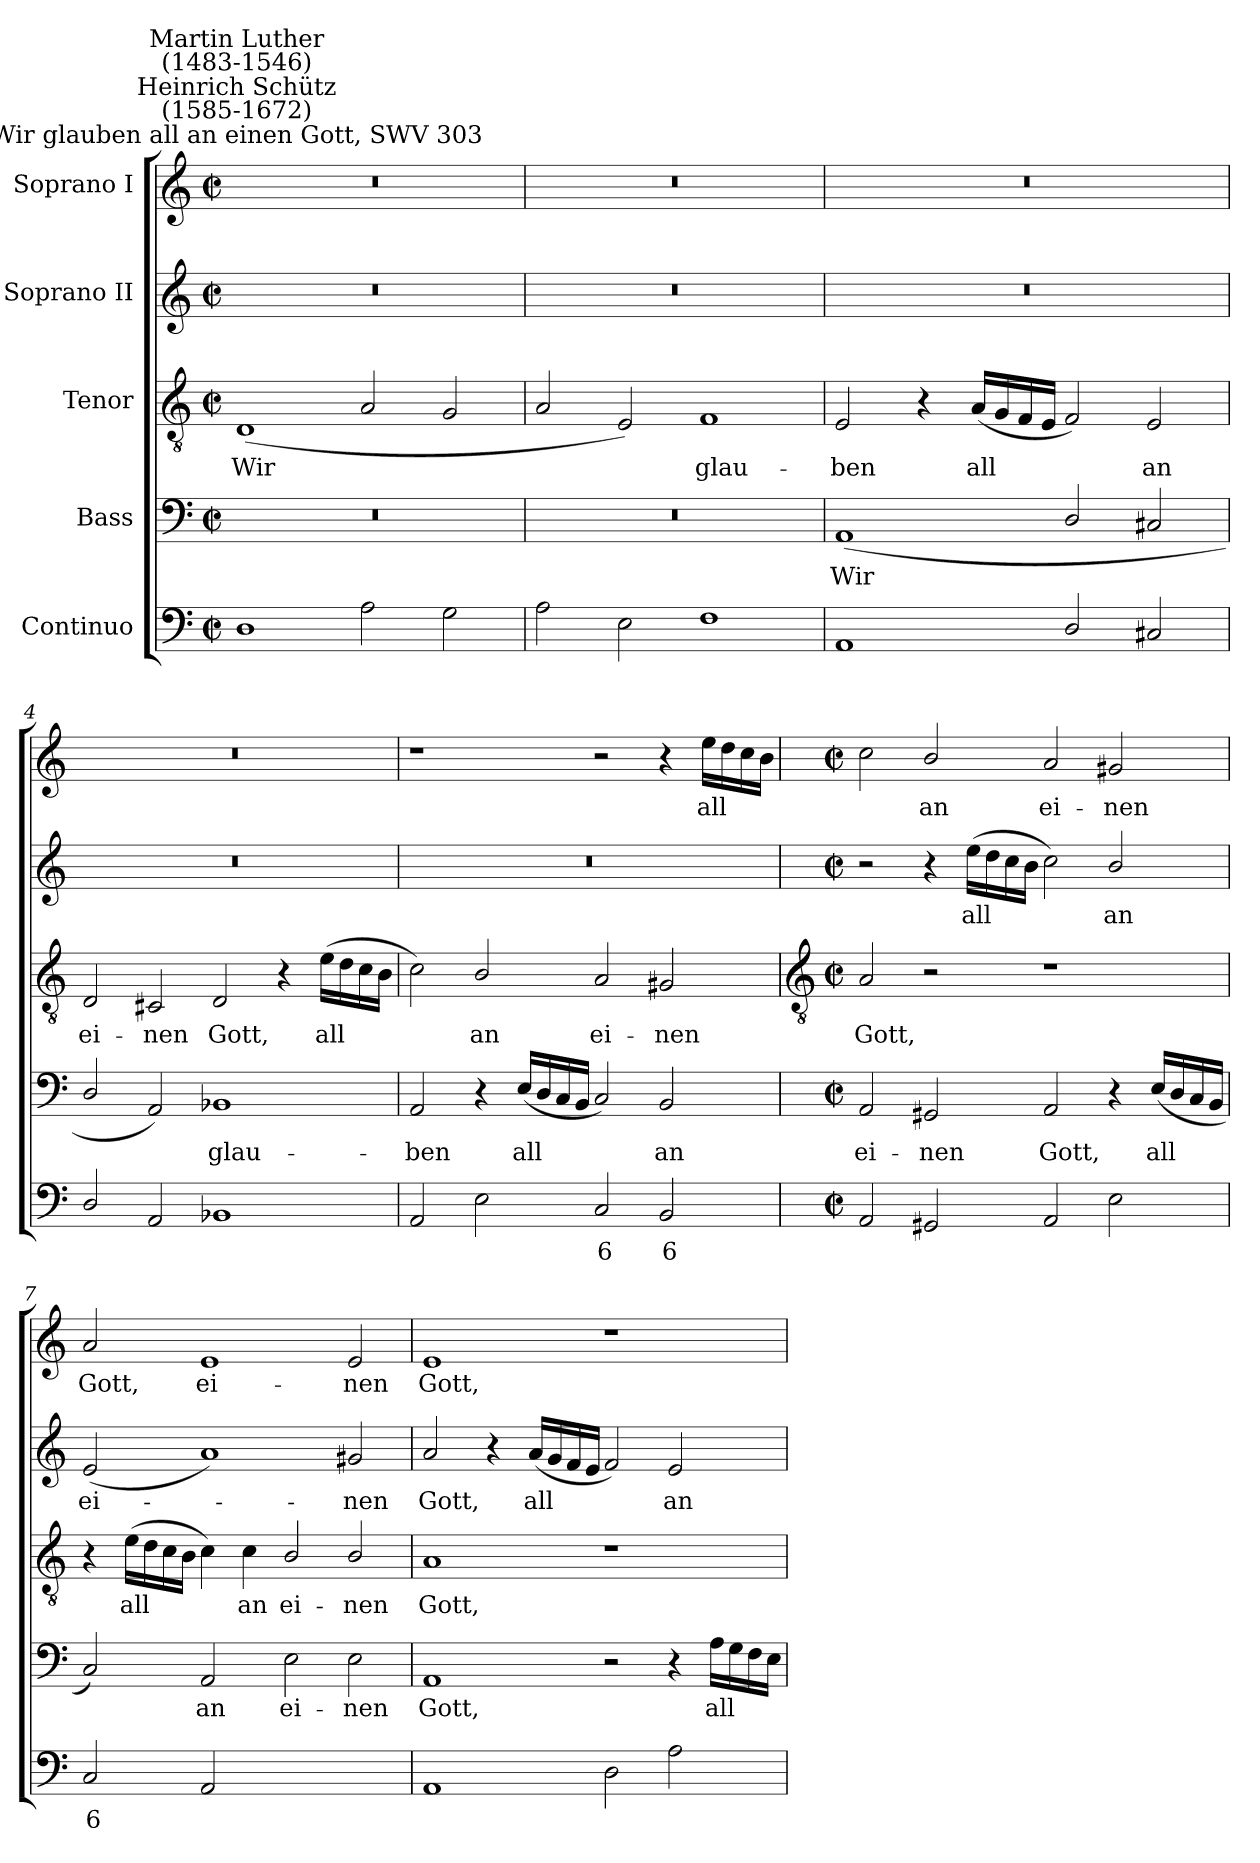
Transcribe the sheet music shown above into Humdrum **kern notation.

**kern	**text	**kern	**text	**kern	**text	**kern	**text	**kern	**text
*part5	*part5	*part4	*part4	*part3	*part3	*part2	*part2	*part1	*part1
*staff5	*staff5	*staff4	*staff4	*staff3	*staff3	*staff2	*staff2	*staff1	*staff1
*I"Continuo	*	*I"Bass	*	*I"Tenor	*	*I"Soprano II	*	*I"Soprano I	*
*clefF4	*	*clefF4	*	*clefGv2	*	*clefG2	*	*clefG2	*
*k[]	*	*k[]	*	*k[]	*	*k[]	*	*k[]	*
*C:	*	*C:	*	*C:	*	*C:	*	*C:	*
*M4/2	*	*M4/2	*	*M4/2	*	*M4/2	*	*M4/2	*
*met(c|)	*	*met(c|)	*	*met(c|)	*	*met(c|)	*	*met(c|)	*
=1	=1	=1	=1	=1	=1	=1	=1	=1	=1
!	!	!	!	!	!	!	!	!LO:TX:a:cj:t=Wir glauben all an einen Gott, SWV 303	!
!	!	!	!	!	!	!	!	!LO:TX:a:cj:t=Heinrich Schütz\n(1585-1672)	!
!	!	!	!	!	!	!	!	!LO:TX:a:cj:t=Martin Luther\n(1483-1546)	!
!	!	!	!	!	!LO:LY:b	!	!	!	!
1D	.	0r	.	(<1D	Wir	0r	.	0r	.
2A	.	.	.	2A	.	.	.	.	.
2G	.	.	.	2G	.	.	.	.	.
=2	=2	=2	=2	=2	=2	=2	=2	=2	=2
2A	.	0r	.	2A	.	0r	.	0r	.
2E	.	.	.	2E)	.	.	.	.	.
!	!	!	!	!	!LO:LY:b	!	!	!	!
1F	.	.	.	1F	glau-	.	.	.	.
=3	=3	=3	=3	=3	=3	=3	=3	=3	=3
!	!	!	!LO:LY:b	!	!LO:LY:b	!	!	!	!
1AA	.	(<1AA	Wir	2E	-ben	0r	.	0r	.
.	.	.	.	4r	.	.	.	.	.
!	!	!	!	!	!LO:LY:b	!	!	!	!
.	.	.	.	(<16ALL	all	.	.	.	.
.	.	.	.	16G	.	.	.	.	.
.	.	.	.	16F	.	.	.	.	.
.	.	.	.	16EJJ	.	.	.	.	.
2D/	.	2D/	.	2F)	.	.	.	.	.
!	!	!	!	!	!LO:LY:b	!	!	!	!
2C#X	.	2C#X	.	2E	an	.	.	.	.
=4	=4	=4	=4	=4	=4	=4	=4	=4	=4
!	!	!	!	!	!LO:LY:b	!	!	!	!
2D/	.	2D/	.	2D	ei-	0r	.	0r	.
!	!	!	!	!	!LO:LY:b	!	!	!	!
2AA	.	2AA)	.	2C#X	-nen	.	.	.	.
!	!	!	!LO:LY:b	!	!LO:LY:b	!	!	!	!
1BB-X	.	1BB-X	glau-	2D	Gott,	.	.	.	.
.	.	.	.	4r	.	.	.	.	.
!	!	!	!	!	!LO:LY:b	!	!	!	!
.	.	.	.	(>16eLL	all	.	.	.	.
.	.	.	.	16d	.	.	.	.	.
.	.	.	.	16c	.	.	.	.	.
.	.	.	.	16BJJ	.	.	.	.	.
=5	=5	=5	=5	=5	=5	=5	=5	=5	=5
!	!	!	!LO:LY:b	!	!	!	!	!	!
2AA	.	2AA	-ben	2c)	.	0r	.	1r	.
!	!	!	!	!	!LO:LY:b	!	!	!	!
2E	.	4r	.	2B/	an	.	.	.	.
!	!	!	!LO:LY:b	!	!	!	!	!	!
.	.	(<16ELL	all	.	.	.	.	.	.
.	.	16D	.	.	.	.	.	.	.
.	.	16C	.	.	.	.	.	.	.
.	.	16BBJJ	.	.	.	.	.	.	.
!	!LO:LY:b	!	!	!	!LO:LY:b	!	!	!	!
2C	6	2C)	.	2A	ei-	.	.	2r	.
!	!LO:LY:b	!	!LO:LY:b	!	!LO:LY:b	!	!	!	!
2BB	6	2BB	an	2G#X	-nen	.	.	4r	.
!	!	!	!	!	!	!	!	!	!LO:LY:b
.	.	.	.	.	.	.	.	16eeLL	all
.	.	.	.	.	.	.	.	16dd	.
.	.	.	.	.	.	.	.	16cc	.
.	.	.	.	.	.	.	.	16bJJ	.
!!LO:LB:g=z
=6	=6	=6	=6	=6	=6	=6	=6	=6	=6
*	*	*	*	*clefGv2	*	*	*	*	*
*M4/2	*	*M4/2	*	*M4/2	*	*M4/2	*	*M4/2	*
*met(c|)	*	*met(c|)	*	*met(c|)	*	*met(c|)	*	*met(c|)	*
!	!	!	!LO:LY:b	!	!LO:LY:b	!	!	!	!
2AA	.	2AA	ei-	2A	Gott,	2r	.	2cc	.
!	!	!	!LO:LY:b	!	!	!	!	!	!LO:LY:b
2GG#X	.	2GG#X	-nen	2r	.	4r	.	2b/	an
!	!	!	!	!	!	!	!LO:LY:b	!	!
.	.	.	.	.	.	(>16eeLL	all	.	.
.	.	.	.	.	.	16dd	.	.	.
.	.	.	.	.	.	16cc	.	.	.
.	.	.	.	.	.	16bJJ	.	.	.
!	!	!	!LO:LY:b	!	!	!	!	!	!LO:LY:b
2AA	.	2AA	Gott,	1r	.	2cc)	.	2a	ei-
!	!	!	!	!	!	!	!LO:LY:b	!	!LO:LY:b
2E	.	4r	.	.	.	2b/	an	2g#X	-nen
!	!	!	!LO:LY:b	!	!	!	!	!	!
.	.	(<16ELL	all	.	.	.	.	.	.
.	.	16D	.	.	.	.	.	.	.
.	.	16C	.	.	.	.	.	.	.
.	.	16BBJJ	.	.	.	.	.	.	.
=7	=7	=7	=7	=7	=7	=7	=7	=7	=7
!	!LO:LY:b	!	!	!	!	!	!LO:LY:b	!	!LO:LY:b
2C	6	2C)	.	4r	.	(<2e	ei-	2a	Gott,
!	!	!	!	!	!LO:LY:b	!	!	!	!
.	.	.	.	(>16eLL	all	.	.	.	.
.	.	.	.	16d	.	.	.	.	.
.	.	.	.	16c	.	.	.	.	.
.	.	.	.	16BJJ	.	.	.	.	.
!	!	!	!LO:LY:b	!	!	!	!	!	!LO:LY:b
2AA	.	2AA	an	4c)	.	1a)	.	1e	ei-
!	!	!	!	!	!LO:LY:b	!	!	!	!
.	.	.	.	4c	an	.	.	.	.
!	!LO:LY:b	!	!LO:LY:b	!	!LO:LY:b	!	!	!	!
[2Eyy	4	2E	ei-	2B/	ei-	.	.	.	.
!	!	!	!LO:LY:b	!	!LO:LY:b	!	!LO:LY:b	!	!LO:LY:b
2Eyy]	.	2E	-nen	2B/	-nen	2g#X	nen	2e	-nen
=8	=8	=8	=8	=8	=8	=8	=8	=8	=8
!	!	!	!LO:LY:b	!	!LO:LY:b	!	!LO:LY:b	!	!LO:LY:b
1AA	.	1AA	Gott,	1A	Gott,	2a	Gott,	1e	Gott,
.	.	.	.	.	.	4r	.	.	.
!	!	!	!	!	!	!	!LO:LY:b	!	!
.	.	.	.	.	.	(<16aLL	all	.	.
.	.	.	.	.	.	16g	.	.	.
.	.	.	.	.	.	16f	.	.	.
.	.	.	.	.	.	16eJJ	.	.	.
2D	.	2r	.	1r	.	2f)	.	1r	.
!	!	!	!	!	!	!	!LO:LY:b	!	!
2A	.	4r	.	.	.	2e	an	.	.
!	!	!	!LO:LY:b	!	!	!	!	!	!
.	.	16ALL	all	.	.	.	.	.	.
.	.	16G	.	.	.	.	.	.	.
.	.	16F	.	.	.	.	.	.	.
.	.	16EJJ	.	.	.	.	.	.	.
=	=	=	=	=	=	=	=	=	=
*-	*-	*-	*-	*-	*-	*-	*-	*-	*-
